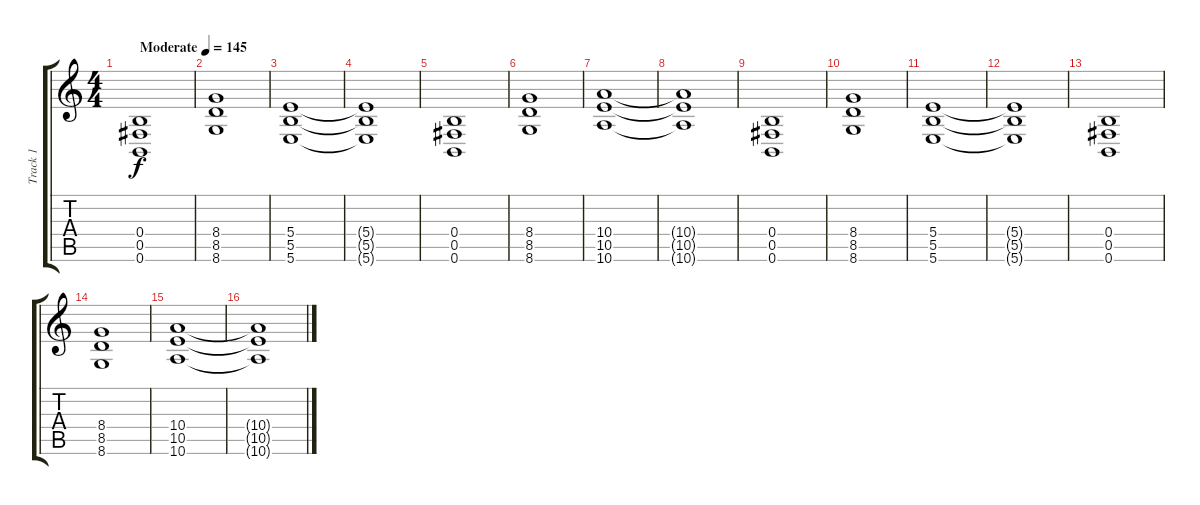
\track ("Track 1" "Track 1") {instrument distortionguitar}
\staff {score tabs}
\tuning (Db4 Ab3 E3 B2 Gb2 B1) {hide}
\ts (4 4)
\tempo (145 "Moderate")
\clef g2
\ks c
(0.4 0.5 0.6).1{dy f instrument distortionguitar} |
(8.4 8.5 8.6).1 |
(5.4 5.5 5.6).1 |
(5.4{t} 5.5{t} 5.6{t}).1 |
(0.4 0.5 0.6).1 |
(8.4 8.5 8.6).1 |
(10.4 10.5 10.6).1 |
(10.4{t} 10.5{t} 10.6{t}).1 |
(0.4 0.5 0.6).1 |
(8.4 8.5 8.6).1 |
(5.4 5.5 5.6).1 |
(5.4{t} 5.5{t} 5.6{t}).1 |
(0.4 0.5 0.6).1 |
(8.4 8.5 8.6).1 |
(10.4 10.5 10.6).1 |
(10.4{t} 10.5{t} 10.6{t}).1
